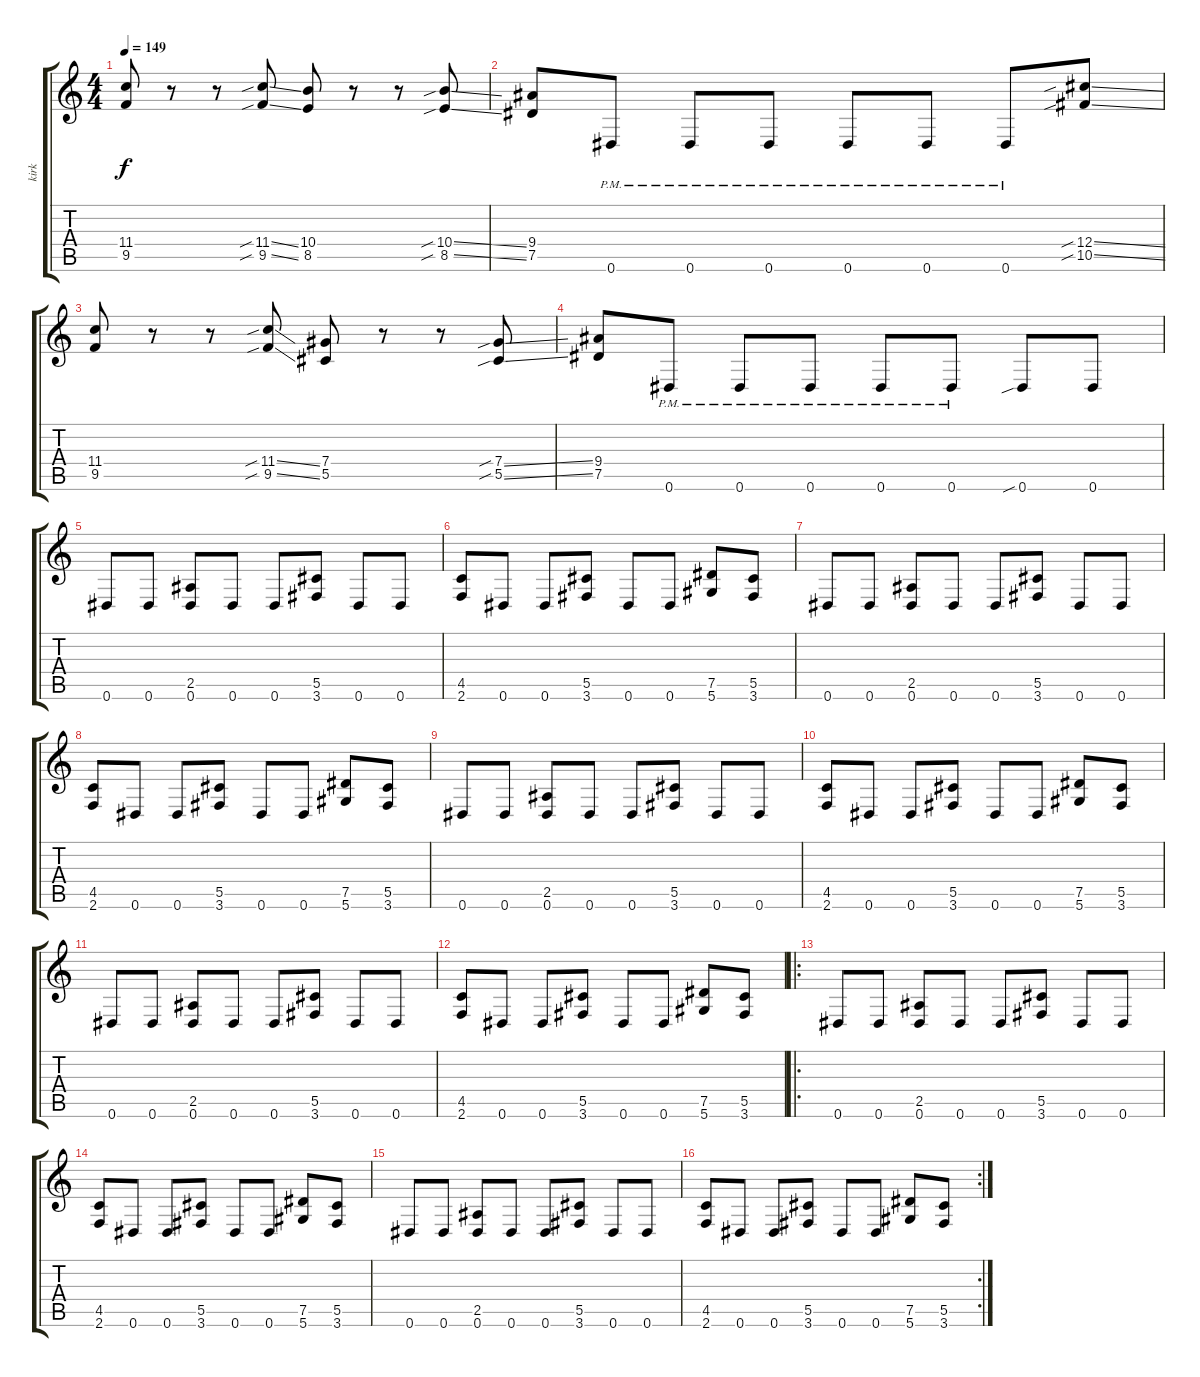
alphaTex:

\track ("kirk" "kirk") {instrument distortionguitar}
\staff {score tabs}
\tuning (Eb4 Bb3 Gb3 Db3 Ab2 Eb2) {hide}
\ts (4 4)
\tempo 149
\clef g2
\ks c
(11.4 9.5).8{dy f} r.8 r.8 (11.4{sib ss} 9.5{sib ss}).8 (10.4 8.5).8 r.8 r.8 (10.4{sib ss} 8.5{sib ss}).8 |
(9.4 7.5).8 0.6{pm}.8 0.6{pm}.8 0.6{pm}.8 0.6{pm}.8 0.6{pm}.8 0.6{pm}.8 (12.4{sib ss} 10.5{sib ss}).8 |
(11.4 9.5).8 r.8 r.8 (11.4{sib ss} 9.5{sib ss}).8 (7.4 5.5).8 r.8 r.8 (7.4{sib ss} 5.5{sib ss}).8 |
(9.4 7.5).8 0.6{pm}.8 0.6{pm}.8 0.6{pm}.8 0.6{pm}.8 0.6{pm}.8 0.6{sib}.8 0.6.8 |
0.6.8 0.6.8 (2.5 0.6).8 0.6.8 0.6.8 (5.5 3.6).8 0.6.8 0.6.8 |
(4.5 2.6).8 0.6.8 0.6.8 (5.5 3.6).8 0.6.8 0.6.8 (7.5 5.6).8 (5.5 3.6).8 |
0.6.8 0.6.8 (2.5 0.6).8 0.6.8 0.6.8 (5.5 3.6).8 0.6.8 0.6.8 |
(4.5 2.6).8 0.6.8 0.6.8 (5.5 3.6).8 0.6.8 0.6.8 (7.5 5.6).8 (5.5 3.6).8 |
0.6.8 0.6.8 (2.5 0.6).8 0.6.8 0.6.8 (5.5 3.6).8 0.6.8 0.6.8 |
(4.5 2.6).8 0.6.8 0.6.8 (5.5 3.6).8 0.6.8 0.6.8 (7.5 5.6).8 (5.5 3.6).8 |
0.6.8 0.6.8 (2.5 0.6).8 0.6.8 0.6.8 (5.5 3.6).8 0.6.8 0.6.8 |
(4.5 2.6).8 0.6.8 0.6.8 (5.5 3.6).8 0.6.8 0.6.8 (7.5 5.6).8 (5.5 3.6).8 |
\ro
0.6.8 0.6.8 (2.5 0.6).8 0.6.8 0.6.8 (5.5 3.6).8 0.6.8 0.6.8 |
(4.5 2.6).8 0.6.8 0.6.8 (5.5 3.6).8 0.6.8 0.6.8 (7.5 5.6).8 (5.5 3.6).8 |
0.6.8 0.6.8 (2.5 0.6).8 0.6.8 0.6.8 (5.5 3.6).8 0.6.8 0.6.8 |
\rc 2
(4.5 2.6).8 0.6.8 0.6.8 (5.5 3.6).8 0.6.8 0.6.8 (7.5 5.6).8 (5.5 3.6).8
